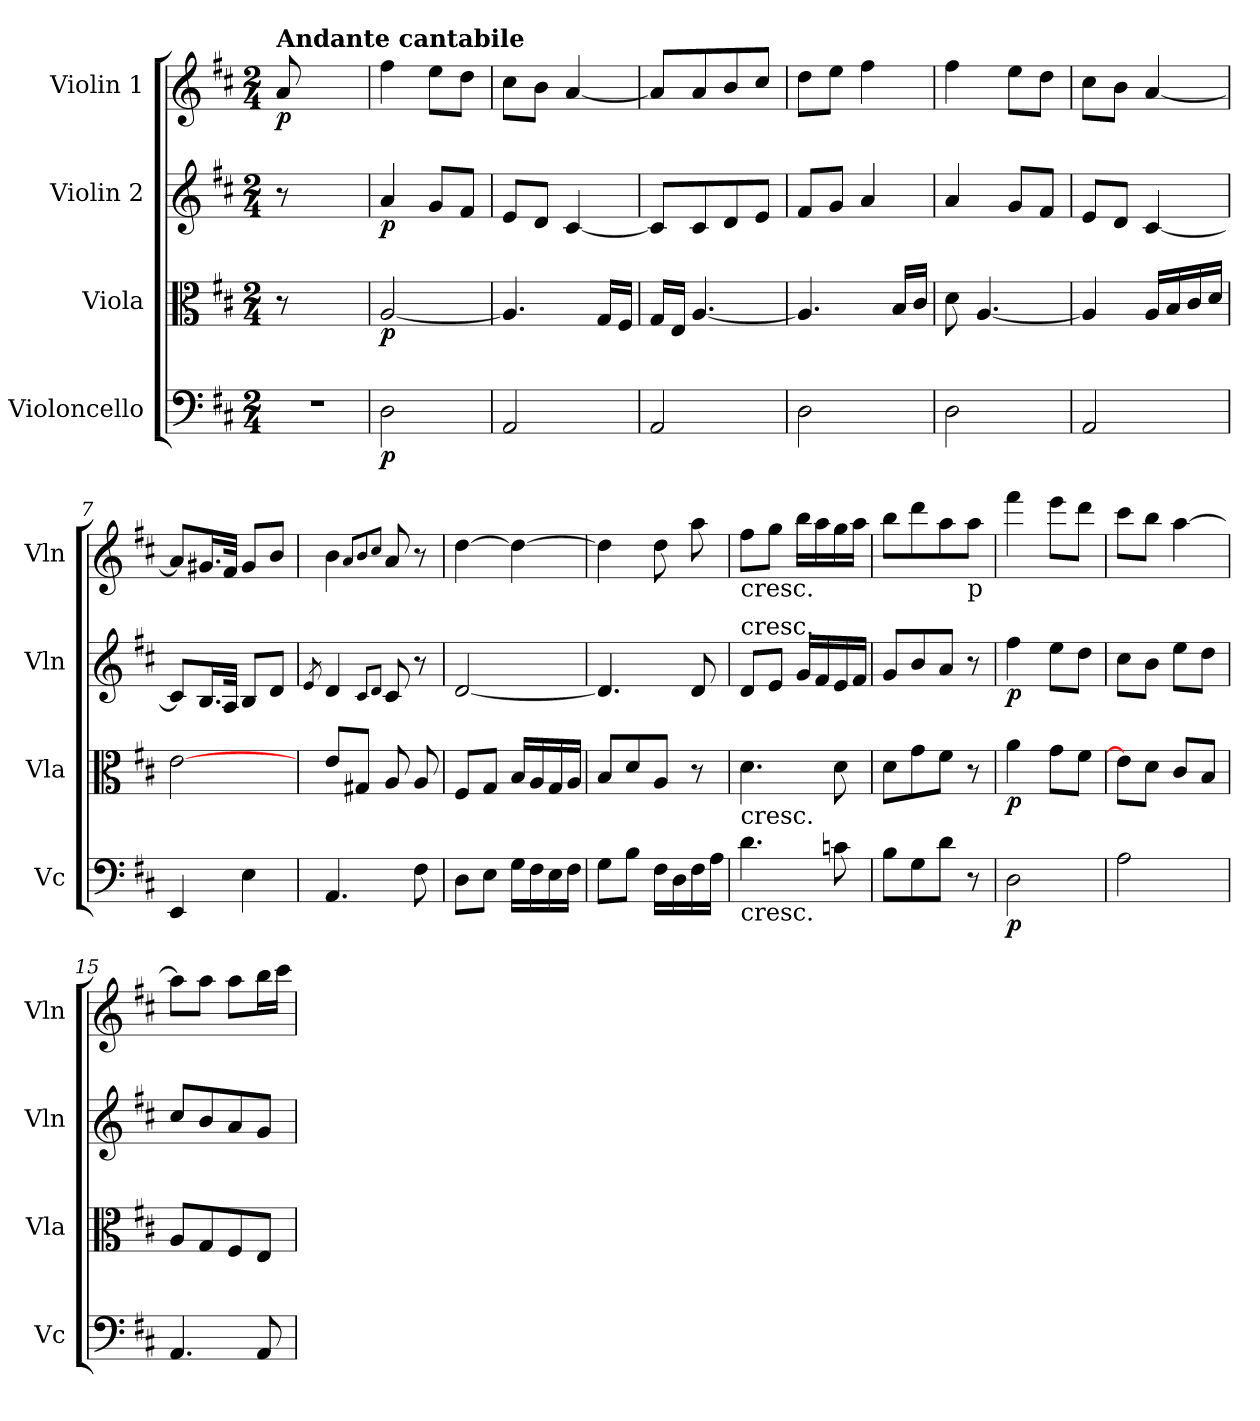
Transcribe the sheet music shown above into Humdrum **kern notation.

**kern	**dynam	**kern	**dynam	**kern	**dynam	**kern	**dynam
*part4	*part4	*part3	*part3	*part2	*part2	*part1	*part1
*staff4	*staff4	*staff3	*staff3	*staff2	*staff2	*staff1	*staff1
*I"Violoncello	*	*I"Viola	*	*I"Violin 2	*	*I"Violin 1	*
*I'Vc	*	*I'Vla	*	*I'Vln	*	*I'Vln	*
*clefF4	*	*clefC3	*	*clefG2	*	*clefG2	*
*k[f#c#]	*	*k[f#c#]	*	*k[f#c#]	*	*k[f#c#]	*
*D:	*	*D:	*	*D:	*	*D:	*
*M2/4	*	*M2/4	*	*M2/4	*	*M2/4	*
*MM55	*	*MM55	*	*MM55	*	*MM55	*
=	=	=	=	=	=	=	=
!	!	!	!	!	!	!LO:TX:a:B:t=Andante cantabile	!
!	!	!	!	!	!	!	!LO:DY:b
2r	.	8r	.	8r	.	8a/	p
.	.	4.ryy	.	4.ryy	.	4.ryy	.
=1	=1	=1	=1	=1	=1	=1	=1
!	!LO:DY:b	!	!LO:DY:b	!	!LO:DY:b	!	!
2D\	p	[2A/	p	4a/	p	4ff#\	.
.	.	.	.	8g/L	.	8ee\L	.
.	.	.	.	8f#/J	.	8dd\J	.
=2	=2	=2	=2	=2	=2	=2	=2
2AA/	.	4.A/]	.	8e/L	.	8cc#\L	.
.	.	.	.	8d/J	.	8b\J	.
.	.	.	.	[4c#/	.	[4a/	.
.	.	16G/LL	.	.	.	.	.
.	.	16F#/JJ	.	.	.	.	.
=3	=3	=3	=3	=3	=3	=3	=3
2AA/	.	16G/LL	.	8c#/L]	.	8a/L]	.
.	.	16E/JJ	.	.	.	.	.
.	.	[4.A/	.	8c#/	.	8a/	.
.	.	.	.	8d/	.	8b/	.
.	.	.	.	8e/J	.	8cc#/J	.
=4	=4	=4	=4	=4	=4	=4	=4
2D\	.	4.A/]	.	8f#/L	.	8dd\L	.
.	.	.	.	8g/J	.	8ee\J	.
.	.	.	.	4a/	.	4ff#\	.
.	.	16B/LL	.	.	.	.	.
.	.	16c#/JJ	.	.	.	.	.
=5	=5	=5	=5	=5	=5	=5	=5
2D\	.	8d\	.	4a/	.	4ff#\	.
.	.	[4.A/	.	.	.	.	.
.	.	.	.	8g/L	.	8ee\L	.
.	.	.	.	8f#/J	.	8dd\J	.
=6	=6	=6	=6	=6	=6	=6	=6
2AA/	.	4A/]	.	8e/L	.	8cc#\L	.
.	.	.	.	8d/J	.	8b\J	.
.	.	16A/LL	.	[4c#/	.	[4a/	.
.	.	16B/	.	.	.	.	.
.	.	16c#/	.	.	.	.	.
.	.	16d/JJ	.	.	.	.	.
=7	=7	=7	=7	=7	=7	=7	=7
4EE/	.	[2e\	.	8c#/L]	.	8a/L]	.
.	.	.	.	16.B/L	.	16.g#X/L	.
.	.	.	.	32A/JJk	.	32f#/JJk	.
4E\	.	.	.	8B/L	.	8g#/L	.
.	.	.	.	8d/J	.	8b/J	.
=8	=8	=8	=8	=8	=8	=8	=8
.	.	.	.	8qe/	.	.	.
4.AA/	.	8e/L	.	4d/	.	4b\	.
.	.	8G#X/J	.	.	.	.	.
.	.	.	.	.	.	8qa/L	.
.	.	.	.	8qc#/L	.	8qb/	.
.	.	.	.	8qd/J	.	8qcc#/J	.
.	.	8A/	.	8c#/	.	8a/	.
8F#\	.	8A/	.	8r	.	8r	.
=9	=9	=9	=9	=9	=9	=9	=9
8D\L	.	8F#/L	.	[2d/	.	[4dd\	.
8E\J	.	8G/J	.	.	.	.	.
16G\LL	.	16B/LL	.	.	.	4dd\_	.
16F#\	.	16A/	.	.	.	.	.
16E\	.	16G/	.	.	.	.	.
16F#\JJ	.	16A/JJ	.	.	.	.	.
=10	=10	=10	=10	=10	=10	=10	=10
8G\L	.	8B/L	.	4.d/]	.	4dd\]	.
8B\J	.	8d/	.	.	.	.	.
16F#\LL	.	8A/J	.	.	.	8dd\	.
16D\	.	.	.	.	.	.	.
16F#\	.	8r	.	8d/	.	8aa\	.
16A\JJ	.	.	.	.	.	.	.
=11	=11	=11	=11	=11	=11	=11	=11
!	!	!	!	!	!	!LO:TX:b:t=cresc.	!
!	!	!	!	!LO:TX:a:t=cresc.	!	!	!
!	!	!LO:TX:b:t=cresc.	!	!	!	!	!
!LO:TX:b:t=cresc.	!	!	!	!	!	!	!
4.d\	.	4.d\	.	8d/L	.	8ff#\L	.
.	.	.	.	8e/J	.	8gg\J	.
.	.	.	.	16g/LL	.	16bb\LL	.
.	.	.	.	16f#/	.	16aa\	.
8cn\	.	8d\	.	16e/	.	16gg\	.
.	.	.	.	16f#/JJ	.	16aa\JJ	.
=12	=12	=12	=12	=12	=12	=12	=12
8B\L	.	8d\L	.	8g/L	.	8bb\L	.
8G\	.	8g\	.	8b/	.	8ddd\	.
8d\J	.	8f#\J	.	8a/J	.	8aa\	.
!	!	!	!	!	!	!LO:TX:b:t=p	!
8r	.	8r	.	8r	.	8aa\J	.
=13	=13	=13	=13	=13	=13	=13	=13
!	!LO:DY:b	!	!LO:DY:b	!	!LO:DY:b	!	!
2D\	p	4a\	p	4ff#\	p	4fff#\	.
.	.	8g\L	.	8ee\L	.	8eee\L	.
.	.	8f#\J	.	8dd\J	.	8ddd\J	.
=14	=14	=14	=14	=14	=14	=14	=14
2A\	.	8e\L]	.	8cc#\L	.	8ccc#\L	.
.	.	8d\J	.	8b\J	.	8bb\J	.
.	.	8c#/L	.	8ee\L	.	[4aa\	.
.	.	8B/J	.	8dd\J	.	.	.
=15	=15	=15	=15	=15	=15	=15	=15
4.AA/	.	8A/L	.	8cc#/L	.	8aa\L]	.
.	.	8G/	.	8b/	.	8aa\J	.
.	.	8F#/	.	8a/	.	8aa\L	.
8AA/	.	8E/J	.	8g/J	.	16bb\L	.
.	.	.	.	.	.	16ccc#\JJ	.
=	=	=	=	=	=	=	=
*-	*-	*-	*-	*-	*-	*-	*-
